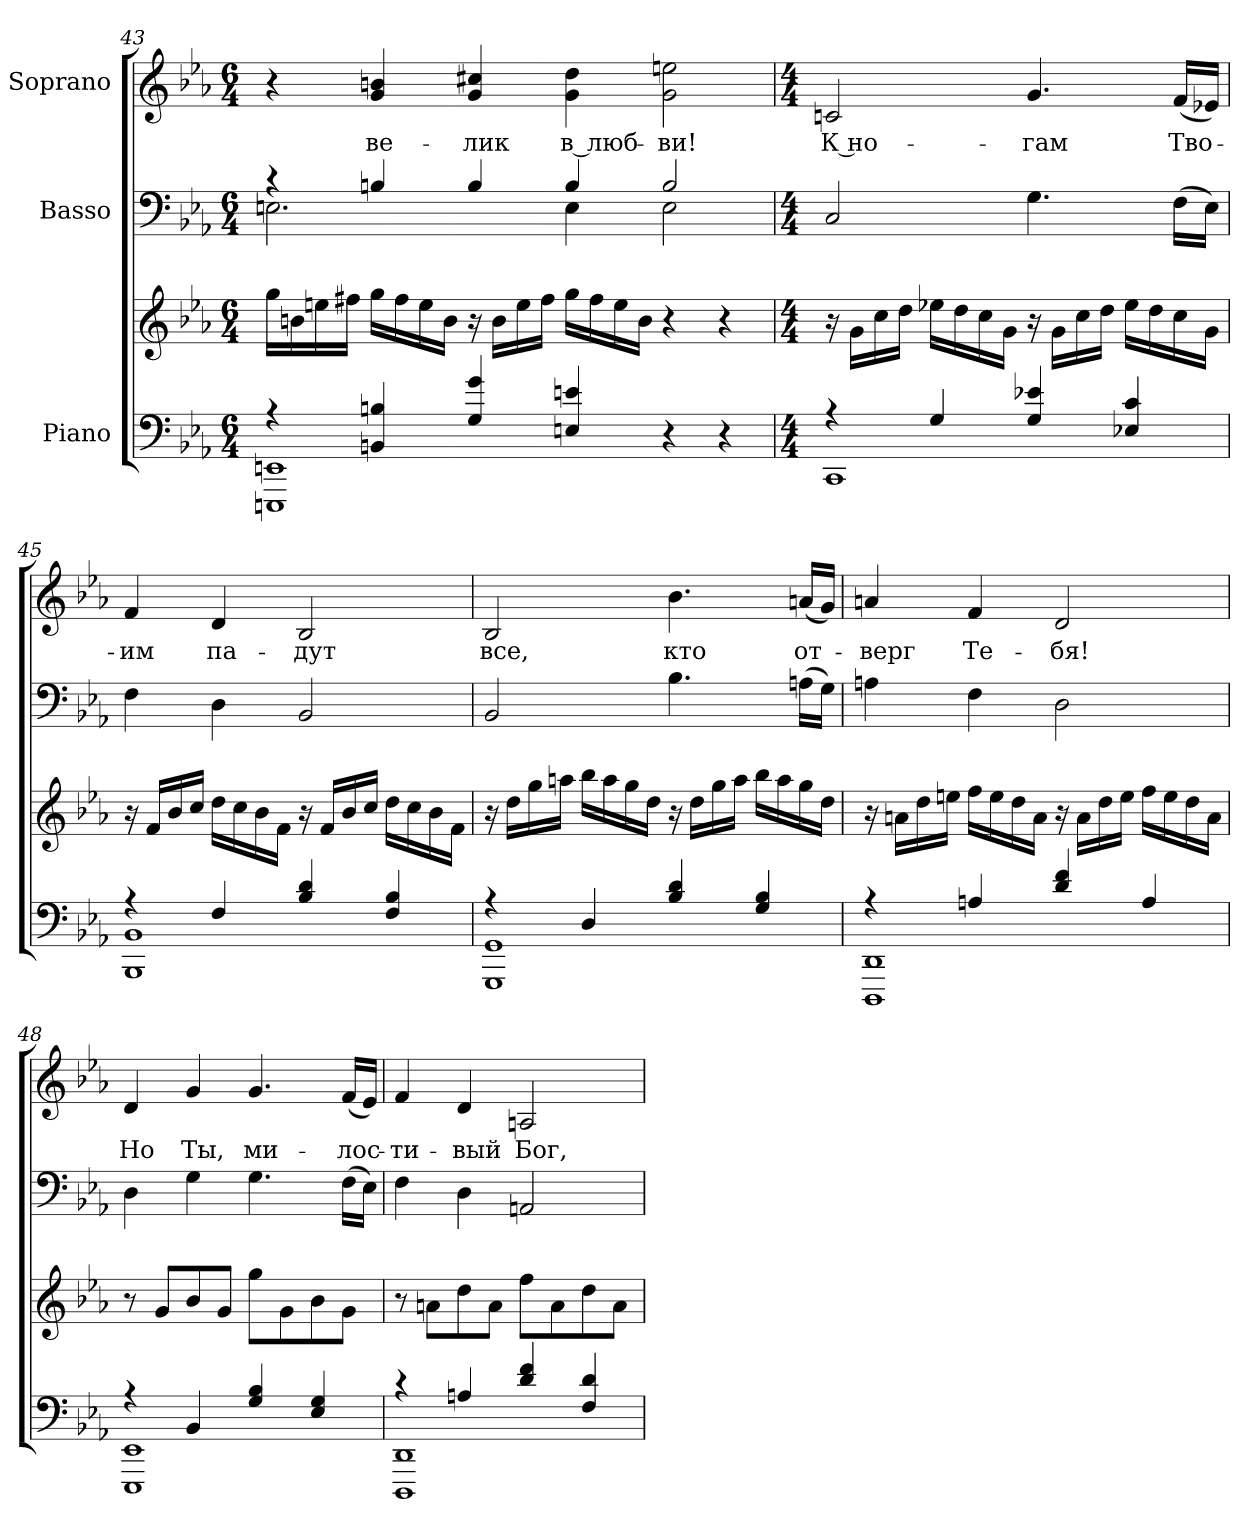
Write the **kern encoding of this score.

**kern	**kern	**kern	**kern	**text
*part3	*part3	*part2	*part1	*part1
*staff4	*staff3	*staff2	*staff1	*staff1
*I"Piano	*	*I"Basso	*I"Soprano	*
!!LO:LB:g=z
*clefF4	*clefG2	*clefF4	*clefG2	*
*k[b-e-a-]	*k[b-e-a-]	*k[b-e-a-]	*k[b-e-a-]	*
*c:	*c:	*c:	*c:	*
*M6/4	*M6/4	*M6/4	*M6/4	*
=43	=43	=43	=43	=43
*^	*	*^	*	*
!	!	!	!	!	!	!LO:LY:b:color=#000000
4r	1EEEni 1EEni	16ggi\LL	4r	2.Eni\	4r	Ты
.	.	16bni\	.	.	.	.
.	.	16eeni\	.	.	.	.
.	.	16ff#Xi\JJ	.	.	.	.
!	!	!	!	!	!	!LO:LY:b:color=#000000
4BBni/ 4Bni	.	16ggi\LL	4Bni/	.	4gi/ 4bni	ве-
.	.	16ff#i\	.	.	.	.
.	.	16eei\	.	.	.	.
.	.	16bi\JJ	.	.	.	.
!	!	!	!	!	!	!LO:LY:b:color=#000000
4Gi/ 4gi	.	16r	4Bi/	.	4gi/ 4cc#Xi	-лик
.	.	16bi\LL	.	.	.	.
.	.	16eei\	.	.	.	.
.	.	16ff#i\JJ	.	.	.	.
!	!	!	!	!	!	!LO:LY:b:color=#000000
4Eni/ 4eni	.	16ggi\LL	4Bi/	4Ei\	4gi\ 4ddi	в люб-
.	.	16ff#i\	.	.	.	.
.	.	16eei\	.	.	.	.
.	.	16bi\JJ	.	.	.	.
!	!	!	!	!	!	!LO:LY:b:color=#000000
4r	2ryy	4r	2Bi/	2Ei\	2gi\ 2eeni	-ви!
4r	.	4r	.	.	.	.
*	*	*	*v	*v	*	*
=44	=44	=44	=44	=44	=44
*M4/4	*	*M4/4	*M4/4	*M4/4	*
!	!	!	!	!	!LO:LY:b:color=#000000
4r	1CCi	16r	2Ci/	2cni/	К но-
.	.	16gi\LL	.	.	.
.	.	16cci\	.	.	.
.	.	16ddi\JJ	.	.	.
4Gi/	.	16ee-Xi\LL	.	.	.
.	.	16ddi\	.	.	.
.	.	16cci\	.	.	.
.	.	16gi\JJ	.	.	.
!	!	!	!	!	!LO:LY:b:color=#000000
4Gi/ 4e-Xi	.	16r	4.Gi\	4.gi/	-гам
.	.	16gi\LL	.	.	.
.	.	16cci\	.	.	.
.	.	16ddi\JJ	.	.	.
4E-Xi/ 4ci	.	16ee-i\LL	.	.	.
.	.	16ddi\	.	.	.
!	!	!	!	!	!LO:LY:b:color=#000000
.	.	16cci\	(16Fi\LL	(16fi/LL	Тво-
.	.	16gi\JJ	16E-i\JJ)	16e-Xi/JJ)	.
=45	=45	=45	=45	=45	=45
!	!	!	!	!	!LO:LY:b:color=#000000
4r	1BBB-i 1BB-i	16r	4Fi\	4fi/	-им
.	.	16fi/LL	.	.	.
.	.	16b-i/	.	.	.
.	.	16cci/JJ	.	.	.
!	!	!	!	!	!LO:LY:b:color=#000000
4Fi/	.	16ddi\LL	4Di\	4di/	па-
.	.	16cci\	.	.	.
.	.	16b-i\	.	.	.
.	.	16fi\JJ	.	.	.
!	!	!	!	!	!LO:LY:b:color=#000000
4B-i/ 4di	.	16r	2BB-i/	2B-i/	-дут
.	.	16fi/LL	.	.	.
.	.	16b-i/	.	.	.
.	.	16cci/JJ	.	.	.
4Fi/ 4B-i	.	16ddi\LL	.	.	.
.	.	16cci\	.	.	.
.	.	16b-i\	.	.	.
.	.	16fi\JJ	.	.	.
!!LO:LB:g=z
=46	=46	=46	=46	=46	=46
!	!	!	!	!	!LO:LY:b:color=#000000
4r	1GGGi 1GGi	16r	2BB-i/	2B-i/	все,
.	.	16ddi\LL	.	.	.
.	.	16ggi\	.	.	.
.	.	16aani\JJ	.	.	.
4Di/	.	16bb-i\LL	.	.	.
.	.	16aai\	.	.	.
.	.	16ggi\	.	.	.
.	.	16ddi\JJ	.	.	.
!	!	!	!	!	!LO:LY:b:color=#000000
4B-i/ 4di	.	16r	4.B-i\	4.b-i\	кто
.	.	16ddi\LL	.	.	.
.	.	16ggi\	.	.	.
.	.	16aai\JJ	.	.	.
4Gi/ 4B-i	.	16bb-i\LL	.	.	.
.	.	16aai\	.	.	.
!	!	!	!	!	!LO:LY:b:color=#000000
.	.	16ggi\	(16Ani\LL	(16ani/LL	от-
.	.	16ddi\JJ	16Gi\JJ)	16gi/JJ)	.
=47	=47	=47	=47	=47	=47
!	!	!	!	!	!LO:LY:b:color=#000000
4r	1DDDi 1DDi	16r	4Ani\	4ani/	-верг
.	.	16ani\LL	.	.	.
.	.	16ddi\	.	.	.
.	.	16eeni\JJ	.	.	.
!	!	!	!	!	!LO:LY:b:color=#000000
4Ani/	.	16ffi\LL	4Fi\	4fi/	Те-
.	.	16eei\	.	.	.
.	.	16ddi\	.	.	.
.	.	16ai\JJ	.	.	.
!	!	!	!	!	!LO:LY:b:color=#000000
4di/ 4fi	.	16r	2Di\	2di/	-бя!
.	.	16ai\LL	.	.	.
.	.	16ddi\	.	.	.
.	.	16eei\JJ	.	.	.
4Ai/	.	16ffi\LL	.	.	.
.	.	16eei\	.	.	.
.	.	16ddi\	.	.	.
.	.	16ai\JJ	.	.	.
=48	=48	=48	=48	=48	=48
!	!	!	!	!	!LO:LY:b:color=#000000
4r	1EEE-i 1EE-i	8r	4Di\	4di/	Но
.	.	8gi/L	.	.	.
!	!	!	!	!	!LO:LY:b:color=#000000
4BB-i/	.	8b-i/	4Gi\	4gi/	Ты,
.	.	8gi/J	.	.	.
!	!	!	!	!	!LO:LY:b:color=#000000
4Gi/ 4B-i	.	8ggi\L	4.Gi\	4.gi/	ми-
.	.	8gi\	.	.	.
4E-i/ 4Gi	.	8b-i\	.	.	.
!	!	!	!	!	!LO:LY:b:color=#000000
.	.	8gi\J	(16Fi\LL	(16fi/LL	-лос-
.	.	.	16E-i\JJ)	16e-i/JJ)	.
!!LO:PB:g=z
=49	=49	=49	=49	=49	=49
!	!	!	!	!	!LO:LY:b:color=#000000
4r	1DDDi 1DDi	8r	4Fi\	4fi/	-ти-
.	.	8ani\L	.	.	.
!	!	!	!	!	!LO:LY:b:color=#000000
4Ani/	.	8ddi\	4Di\	4di/	-вый
.	.	8ai\J	.	.	.
!	!	!	!	!	!LO:LY:b:color=#000000
4di/ 4fi	.	8ffi\L	2AAni/	2Ani/	Бог,
.	.	8ai\	.	.	.
4Fi/ 4di	.	8ddi\	.	.	.
.	.	8ai\J	.	.	.
*v	*v	*	*	*	*
=	=	=	=	=
*-	*-	*-	*-	*-
